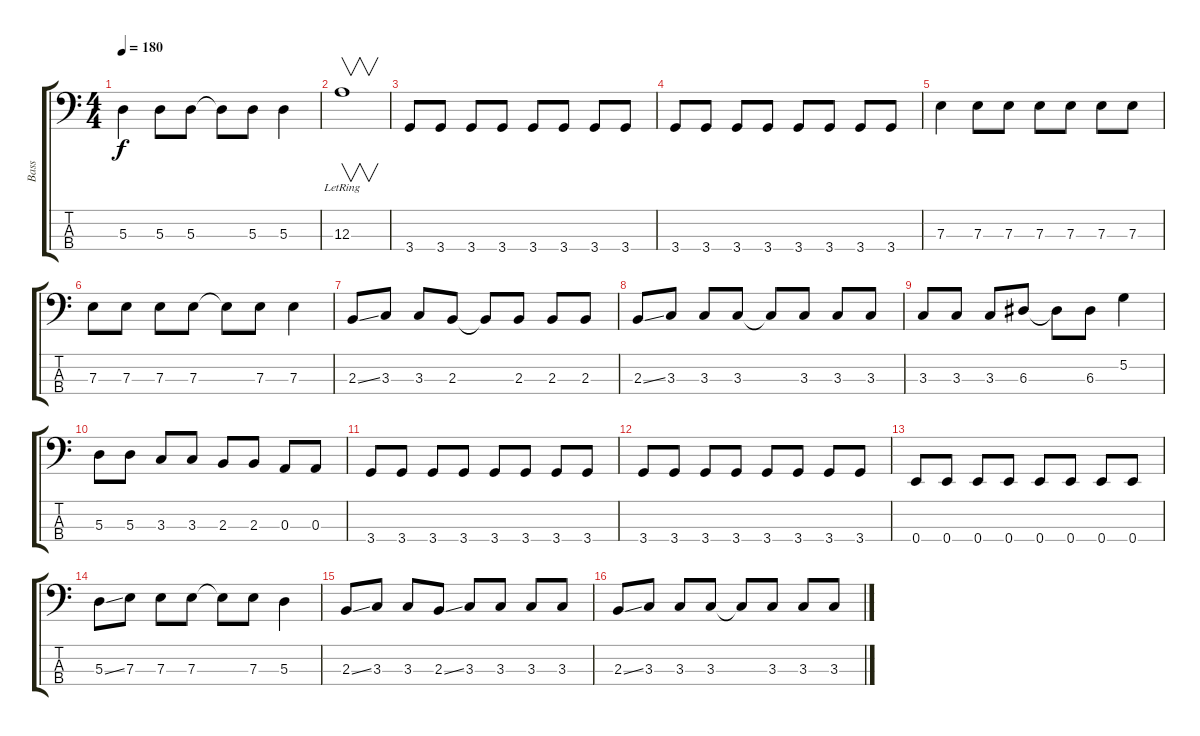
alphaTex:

\track ("Bass" "Bass") {instrument electricbasspick}
\staff {score tabs}
\tuning (G2 D2 A1 E1) {hide}
\ts (4 4)
\tempo 180
\clef f4
\ks c
5.3.4{dy f} 5.3.8 5.3.8 5.3{t}.8 5.3.8 5.3.4 |
12.3{lr}.1{v} |
3.4.8 3.4.8 3.4.8 3.4.8 3.4.8 3.4.8 3.4.8 3.4.8 |
3.4.8 3.4.8 3.4.8 3.4.8 3.4.8 3.4.8 3.4.8 3.4.8 |
7.3.4 7.3.8 7.3.8 7.3.8 7.3.8 7.3.8 7.3.8 |
7.3.8 7.3.8 7.3.8 7.3.8 7.3{t}.8 7.3.8 7.3.4 |
2.3{ss}.8 3.3.8 3.3.8 2.3.8 2.3{t}.8 2.3.8 2.3.8 2.3.8 |
2.3{ss}.8 3.3.8 3.3.8 3.3.8 3.3{t}.8 3.3.8 3.3.8 3.3.8 |
3.3.8 3.3.8 3.3.8 6.3.8 6.3{t}.8 6.3.8 5.2.4 |
5.3.8 5.3.8 3.3.8 3.3.8 2.3.8 2.3.8 0.3.8 0.3.8 |
3.4.8 3.4.8 3.4.8 3.4.8 3.4.8 3.4.8 3.4.8 3.4.8 |
3.4.8 3.4.8 3.4.8 3.4.8 3.4.8 3.4.8 3.4.8 3.4.8 |
0.4.8 0.4.8 0.4.8 0.4.8 0.4.8 0.4.8 0.4.8 0.4.8 |
5.3{ss}.8 7.3.8 7.3.8 7.3.8 7.3{t}.8 7.3.8 5.3.4 |
2.3{ss}.8 3.3.8 3.3.8 2.3{ss}.8 3.3.8 3.3.8 3.3.8 3.3.8 |
2.3{ss}.8 3.3.8 3.3.8 3.3.8 3.3{t}.8 3.3.8 3.3.8 3.3.8
